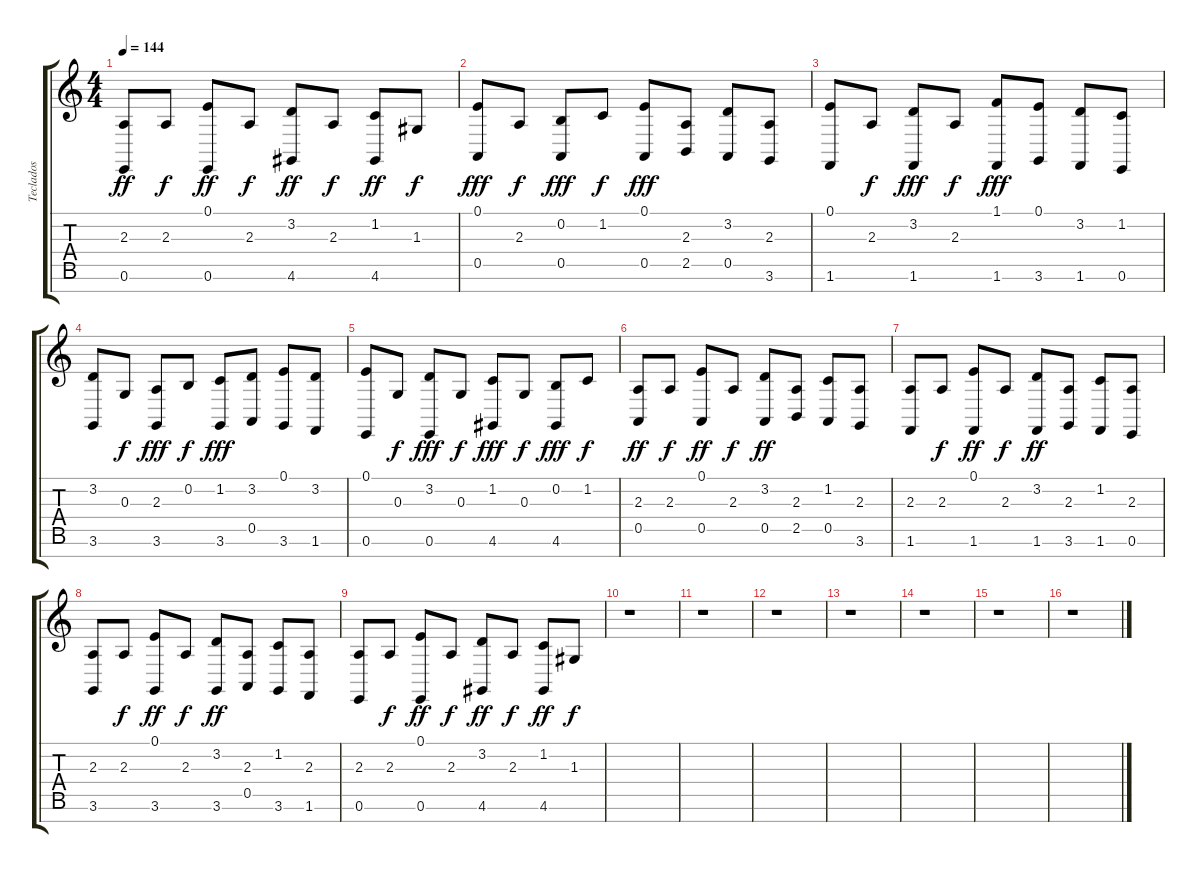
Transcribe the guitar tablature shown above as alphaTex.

\track ("Teclados" "Teclados") {instrument stringensemble1}
\staff {score tabs}
\tuning (E4 B3 G3 D3 A2 E2 B1) {hide}
\ts (4 4)
\tempo 144
\clef g2
\ks c
(2.3 0.6).8{dy ff} 2.3.8{dy f} (0.1 0.6).8{dy ff} 2.3.8{dy f} (3.2 4.6).8{dy ff} 2.3.8{dy f} (1.2 4.6).8{dy ff} 1.3.8{dy f} |
(0.1 0.5).8{dy fff volume 13 instrument stringensemble1} 2.3.8{dy f} (0.2 0.5).8{dy fff} 1.2.8{dy f} (0.1 0.5).8{dy fff} (2.3 2.5).8 (3.2 0.5).8 (2.3 3.6).8 |
(0.1 1.6).8 2.3.8{dy f} (3.2 1.6).8{dy fff} 2.3.8{dy f} (1.1 1.6).8{dy fff} (0.1 3.6).8 (3.2 1.6).8 (1.2 0.6).8 |
(3.2 3.6).8 0.3.8{dy f} (2.3 3.6).8{dy fff} 0.2.8{dy f} (1.2 3.6).8{dy fff} (3.2 0.5).8 (0.1 3.6).8 (3.2 1.6).8 |
(0.1 0.6).8 0.3.8{dy f} (3.2 0.6).8{dy fff} 0.3.8{dy f} (1.2 4.6).8{dy fff} 0.3.8{dy f} (0.2 4.6).8{dy fff} 1.2.8{dy f} |
(2.3 0.5).8{dy ff} 2.3.8{dy f} (0.1 0.5).8{dy ff} 2.3.8{dy f} (3.2 0.5).8{dy ff} (2.3 2.5).8 (1.2 0.5).8 (2.3 3.6).8 |
(2.3 1.6).8 2.3.8{dy f} (0.1 1.6).8{dy ff} 2.3.8{dy f} (3.2 1.6).8{dy ff} (2.3 3.6).8 (1.2 1.6).8 (2.3 0.6).8 |
(2.3 3.6).8 2.3.8{dy f} (0.1 3.6).8{dy ff} 2.3.8{dy f} (3.2 3.6).8{dy ff} (2.3 0.5).8 (1.2 3.6).8 (2.3 1.6).8 |
(2.3 0.6).8 2.3.8{dy f} (0.1 0.6).8{dy ff} 2.3.8{dy f} (3.2 4.6).8{dy ff} 2.3.8{dy f} (1.2 4.6).8{dy ff} 1.3.8{dy f} |
r.1 |
r.1 |
r.1 |
r.1 |
r.1 |
r.1 |
r.1
